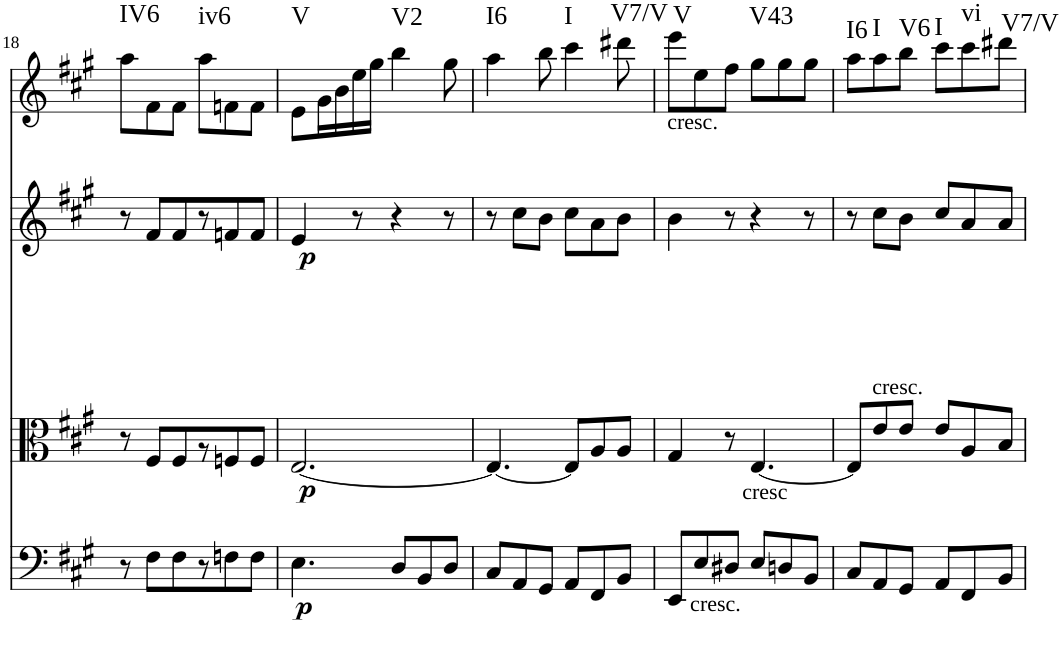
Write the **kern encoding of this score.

**kern	**dynam	**kern	**dynam	**kern	**dynam	**kern	**harte
*part4	*part4	*part3	*part3	*part2	*part2	*part1	*part1
*staff4	*staff4	*staff3	*staff3	*staff2	*staff2	*staff1	*
*I"Violoncello	*	*I"Viola	*	*I"Violin 2	*	*I"Violin 1	*
*I'Vc	*	*I'Vla	*	*I'Vln	*	*I'Vln	*
!!LO:PB:g=z
*clefF4	*	*clefC3	*	*clefG2	*	*clefG2	*
*k[f#c#g#]	*	*k[f#c#g#]	*	*k[f#c#g#]	*	*k[f#c#g#]	*
*A:	*	*A:	*	*A:	*	*A:	*
*M6/8	*	*M6/8	*	*M6/8	*	*M6/8	*
=18	=18	=18	=18	=18	=18	=18	=18
!	!	!	!	!	!	!	!LO:H:kt=IV6
8r	.	8r	.	8r	.	8aa\L	N
8F#\L	.	8F#/L	.	8f#/L	.	8f#\	.
8F#\	.	8F#/	.	8f#/	.	8f#\J	.
!	!	!	!	!	!	!	!LO:H:kt=iv6
8r	.	8r	.	8r	.	8aa\L	N
8Fn\	.	8Fn/	.	8fn/	.	8fn\	.
8F\J	.	8F/J	.	8f/J	.	8f\J	.
=19	=19	=19	=19	=19	=19	=19	=19
!	!LO:DY:b	!	!LO:DY:b	!	!LO:DY:b	!	!LO:H:kt=V
4.E\	p	[2.E/	p	4e/	p	8e\L	N
.	.	.	.	.	.	16g#\L	.
.	.	.	.	.	.	16b\	.
.	.	.	.	8r	.	16ee\	.
.	.	.	.	.	.	16gg#\JJ	.
!	!	!	!	!	!	!	!LO:H:kt=V2
8D/L	.	.	.	4r	.	4bb\	N
8BB/	.	.	.	.	.	.	.
8D/J	.	.	.	8r	.	8gg#\	.
=20	=20	=20	=20	=20	=20	=20	=20
!	!	!	!	!	!	!	!LO:H:kt=I6
8C#/L	.	4.E/_	.	8r	.	4aa\	N
8AA/	.	.	.	8cc#\L	.	.	.
8GG#/J	.	.	.	8b\J	.	8bb\	.
!	!	!	!	!	!	!	!LO:H:kt=I
8AA/L	.	8E/L]	.	8cc#\L	.	4ccc#\	N
8FF#/	.	8A/	.	8a\	.	.	.
!	!	!	!	!	!	!	!LO:H:kt=V7/V
8BB/J	.	8A/J	.	8b\J	.	8ddd#X\	N
=21	=21	=21	=21	=21	=21	=21	=21
!	!	!	!	!	!	!LO:TX:b:t=cresc.	!LO:H:kt=V
8EE/L	.	4G#/	.	4b\	.	8eee\L	N
!LO:TX:b:t=cresc.	!	!	!	!	!	!	!
8E/	.	.	.	.	.	8ee\	.
8D#X/J	.	8r	.	8r	.	8ff#\J	.
!	!	!LO:TX:b:t=cresc	!	!	!	!	!LO:H:kt=V43
8E/L	.	[4.E/	.	4r	.	8gg#\L	N
8Dn/	.	.	.	.	.	8gg#\	.
8BB/J	.	.	.	8r	.	8gg#\J	.
=22	=22	=22	=22	=22	=22	=22	=22
!	!	!	!	!	!	!	!LO:H:kt=I6
8C#/L	.	8E/L]	.	8r	.	8aa\L	N
!	!	!	!	!LO:TX:b:t=cresc.	!	!	!LO:H:kt=I
8AA/	.	8e/	.	8cc#\L	.	8aa\	N
!	!	!	!	!	!	!	!LO:H:kt=V6
8GG#/J	.	8e/J	.	8b\J	.	8bb\J	N
!	!	!	!	!	!	!	!LO:H:kt=I
8AA/L	.	8e/L	.	8cc#/L	.	8ccc#\L	N
!	!	!	!	!	!	!	!LO:H:kt=vi
8FF#/	.	8A/	.	8a/	.	8ccc#\	N
!	!	!	!	!	!	!	!LO:H:kt=V7/V
8BB/J	.	8B/J	.	8a/J	.	8ddd#X\J	N
=	=	=	=	=	=	=	=
*-	*-	*-	*-	*-	*-	*-	*-
